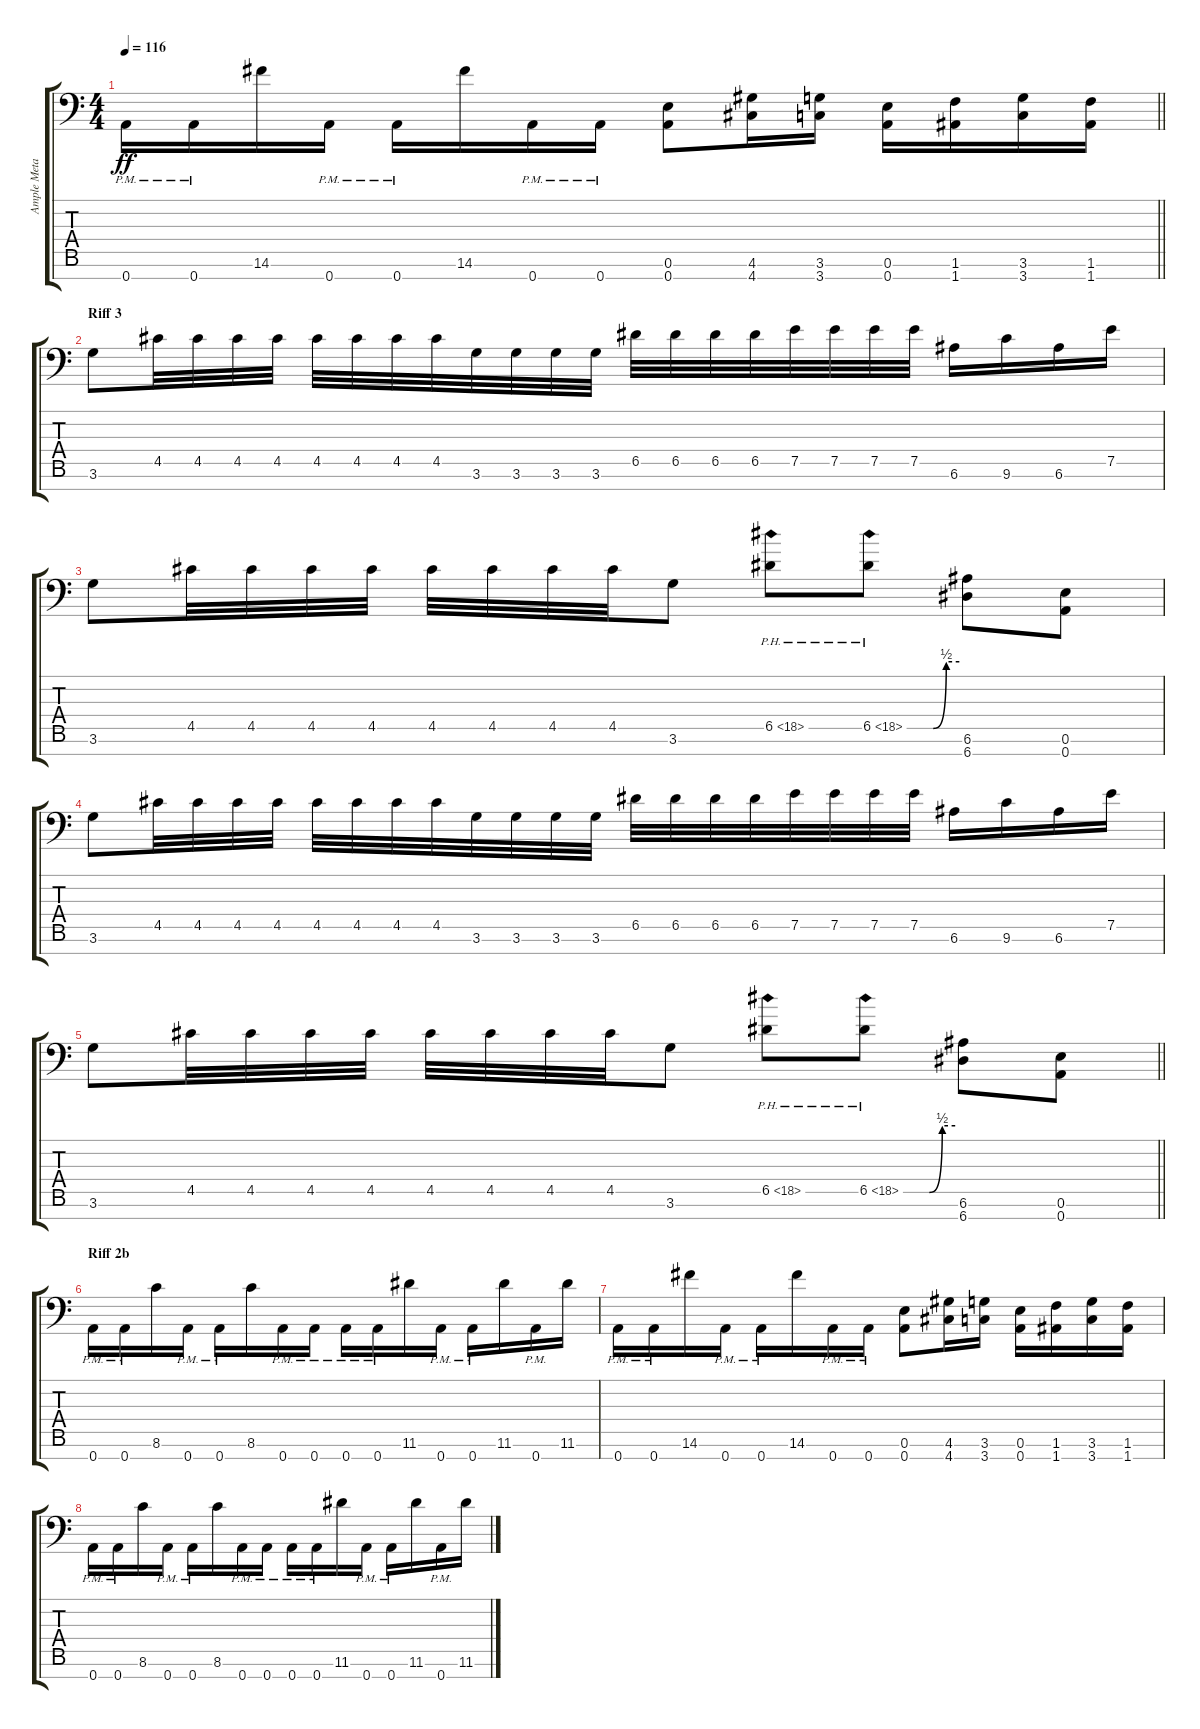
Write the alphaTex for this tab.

\track ("Ample Metal Hellrazer 01" "Ample Meta") {instrument distortionguitar}
\staff {score tabs}
\tuning (E4 B3 G3 D3 A2 E2 A1) {hide}
\ts (4 4)
\tempo 116
\clef f4
\barLineRight lightlight
\ks c
0.7{pm}.16{dy ff} 0.7{pm}.16 14.6.16 0.7{pm}.16 0.7{pm}.16 14.6.16 0.7{pm}.16 0.7{pm}.16 (0.6 0.7).8 (4.6 4.7).16 (3.6 3.7).16 (0.6 0.7).16 (1.6 1.7).16 (3.6 3.7).16 (1.6 1.7).16 |
\section ("" "Riff 3")
3.6.8 4.5.32 4.5.32 4.5.32 4.5.32 4.5.32 4.5.32 4.5.32 4.5.32 3.6.32 3.6.32 3.6.32 3.6.32 6.5.32 6.5.32 6.5.32 6.5.32 7.5.32 7.5.32 7.5.32 7.5.32 6.6.16 9.6.16 6.6.16 7.5.16 |
3.6.8 4.5.32 4.5.32 4.5.32 4.5.32 4.5.32 4.5.32 4.5.32 4.5.32 3.6.8 6.5{ph 12}.8 6.5{be (custom 0 0 30 0 45 2 60 2) ph 12}.8 (6.6 6.7).8 (0.6 0.7).8 |
3.6.8 4.5.32 4.5.32 4.5.32 4.5.32 4.5.32 4.5.32 4.5.32 4.5.32 3.6.32 3.6.32 3.6.32 3.6.32 6.5.32 6.5.32 6.5.32 6.5.32 7.5.32 7.5.32 7.5.32 7.5.32 6.6.16 9.6.16 6.6.16 7.5.16 |
\barLineRight lightlight
3.6.8 4.5.32 4.5.32 4.5.32 4.5.32 4.5.32 4.5.32 4.5.32 4.5.32 3.6.8 6.5{ph 12}.8 6.5{be (custom 0 0 30 0 45 2 60 2) ph 12}.8 (6.6 6.7).8 (0.6 0.7).8 |
\section ("" "Riff 2b")
0.7{pm}.16 0.7{pm}.16 8.6.16 0.7{pm}.16 0.7{pm}.16 8.6.16 0.7{pm}.16 0.7{pm}.16 0.7{pm}.16 0.7{pm}.16 11.6.16 0.7{pm}.16 0.7{pm}.16 11.6.16 0.7{pm}.16 11.6.16 |
0.7{pm}.16 0.7{pm}.16 14.6.16 0.7{pm}.16 0.7{pm}.16 14.6.16 0.7{pm}.16 0.7{pm}.16 (0.6 0.7).8 (4.6 4.7).16 (3.6 3.7).16 (0.6 0.7).16 (1.6 1.7).16 (3.6 3.7).16 (1.6 1.7).16 |
0.7{pm}.16 0.7{pm}.16 8.6.16 0.7{pm}.16 0.7{pm}.16 8.6.16 0.7{pm}.16 0.7{pm}.16 0.7{pm}.16 0.7{pm}.16 11.6.16 0.7{pm}.16 0.7{pm}.16 11.6.16 0.7{pm}.16 11.6.16
